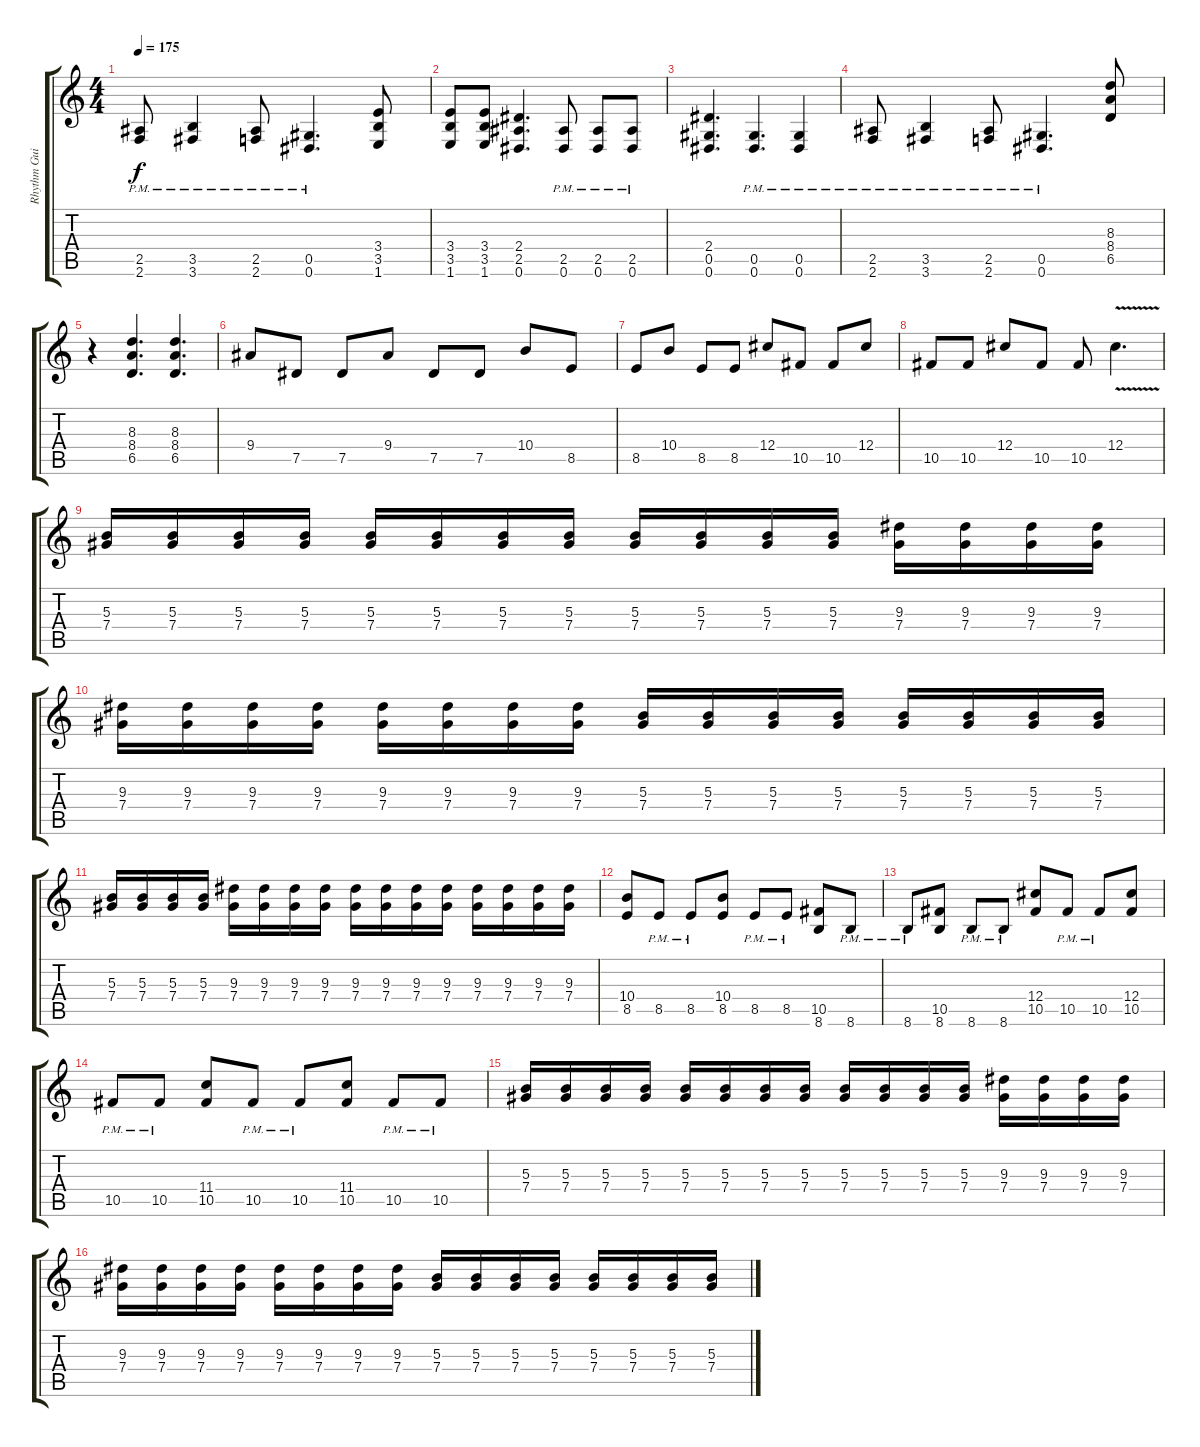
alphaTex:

\track ("Rhythm Guitar" "Rhythm Gui") {instrument distortionguitar}
\staff {score tabs}
\tuning (Eb4 Bb3 Gb3 Db3 Ab2 Eb2) {hide}
\ts (4 4)
\tempo 175
\clef g2
\ks c
(2.5{pm} 2.6{pm}).8{dy f} (3.5{pm} 3.6{pm}).4 (2.5{pm} 2.6{pm}).8 (0.5{pm} 0.6{pm}).4{d} (3.4 3.5 1.6).8 |
(3.4 3.5 1.6).8 (3.4 3.5 1.6).8 (2.4 2.5 0.6).4{d} (2.5{pm} 0.6{pm}).8 (2.5{pm} 0.6{pm}).8 (2.5{pm} 0.6{pm}).8 |
(2.4 0.5 0.6).4{d} (0.5{pm} 0.6{pm}).4{d} (0.5{pm} 0.6{pm}).4 |
(2.5{pm} 2.6{pm}).8 (3.5{pm} 3.6{pm}).4 (2.5{pm} 2.6{pm}).8 (0.5{pm} 0.6{pm}).4{d} (8.3 8.4 6.5).8 |
r.4 (8.3 8.4 6.5).4{d} (8.3 8.4 6.5).4{d} |
9.4.8 7.5.8 7.5.8 9.4.8 7.5.8 7.5.8 10.4.8 8.5.8 |
8.5.8 10.4.8 8.5.8 8.5.8 12.4.8 10.5.8 10.5.8 12.4.8 |
10.5.8 10.5.8 12.4.8 10.5.8 10.5.8 12.4{v}.4{d} |
(5.3 7.4).16 (5.3 7.4).16 (5.3 7.4).16 (5.3 7.4).16 (5.3 7.4).16 (5.3 7.4).16 (5.3 7.4).16 (5.3 7.4).16 (5.3 7.4).16 (5.3 7.4).16 (5.3 7.4).16 (5.3 7.4).16 (9.3 7.4).16 (9.3 7.4).16 (9.3 7.4).16 (9.3 7.4).16 |
(9.3 7.4).16 (9.3 7.4).16 (9.3 7.4).16 (9.3 7.4).16 (9.3 7.4).16 (9.3 7.4).16 (9.3 7.4).16 (9.3 7.4).16 (5.3 7.4).16 (5.3 7.4).16 (5.3 7.4).16 (5.3 7.4).16 (5.3 7.4).16 (5.3 7.4).16 (5.3 7.4).16 (5.3 7.4).16 |
(5.3 7.4).16 (5.3 7.4).16 (5.3 7.4).16 (5.3 7.4).16 (9.3 7.4).16 (9.3 7.4).16 (9.3 7.4).16 (9.3 7.4).16 (9.3 7.4).16 (9.3 7.4).16 (9.3 7.4).16 (9.3 7.4).16 (9.3 7.4).16 (9.3 7.4).16 (9.3 7.4).16 (9.3 7.4).16 |
(10.4 8.5).8 8.5{pm}.8 8.5{pm}.8 (10.4 8.5).8 8.5{pm}.8 8.5{pm}.8 (10.5 8.6).8 8.6{pm}.8 |
8.6{pm}.8 (10.5 8.6).8 8.6{pm}.8 8.6{pm}.8 (12.4 10.5).8 10.5{pm}.8 10.5{pm}.8 (12.4 10.5).8 |
10.5{pm}.8 10.5{pm}.8 (11.4 10.5).8 10.5{pm}.8 10.5{pm}.8 (11.4 10.5).8 10.5{pm}.8 10.5{pm}.8 |
(5.3 7.4).16 (5.3 7.4).16 (5.3 7.4).16 (5.3 7.4).16 (5.3 7.4).16 (5.3 7.4).16 (5.3 7.4).16 (5.3 7.4).16 (5.3 7.4).16 (5.3 7.4).16 (5.3 7.4).16 (5.3 7.4).16 (9.3 7.4).16 (9.3 7.4).16 (9.3 7.4).16 (9.3 7.4).16 |
(9.3 7.4).16 (9.3 7.4).16 (9.3 7.4).16 (9.3 7.4).16 (9.3 7.4).16 (9.3 7.4).16 (9.3 7.4).16 (9.3 7.4).16 (5.3 7.4).16 (5.3 7.4).16 (5.3 7.4).16 (5.3 7.4).16 (5.3 7.4).16 (5.3 7.4).16 (5.3 7.4).16 (5.3 7.4).16
